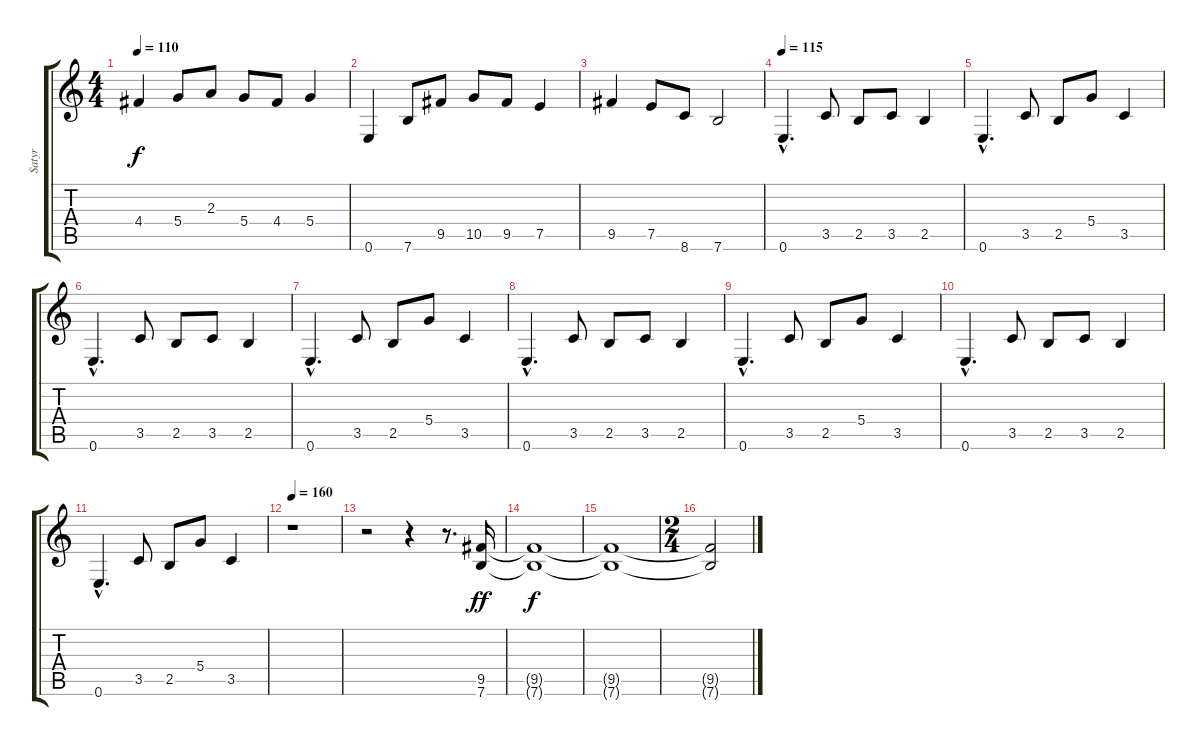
\track ("Satyr" "Satyr") {instrument distortionguitar}
\staff {score tabs}
\tuning (E4 B3 G3 D3 A2 E2) {hide}
\ts (4 4)
\tempo 110
\clef g2
\ks c
4.4.4{dy f} 5.4.8 2.3.8 5.4.8 4.4.8 5.4.4 |
0.6.4 7.6.8 9.5.8 10.5.8 9.5.8 7.5.4 |
9.5.4 7.5.8 8.6.8 7.6.2 |
\tempo 115
0.6{hac}.4{d} 3.5.8 2.5.8 3.5.8 2.5.4 |
0.6{hac}.4{d} 3.5.8 2.5.8 5.4.8 3.5.4 |
0.6{hac}.4{d} 3.5.8 2.5.8 3.5.8 2.5.4 |
0.6{hac}.4{d} 3.5.8 2.5.8 5.4.8 3.5.4 |
0.6{hac}.4{d} 3.5.8 2.5.8 3.5.8 2.5.4 |
0.6{hac}.4{d} 3.5.8 2.5.8 5.4.8 3.5.4 |
0.6{hac}.4{d} 3.5.8 2.5.8 3.5.8 2.5.4 |
0.6{hac}.4{d} 3.5.8 2.5.8 5.4.8 3.5.4 |
\tempo 160
r.1 |
r.2 r.4 r.8{d} (9.5 7.6).16{dy ff volume 5} |
(9.5{t} 7.6{t}).1{dy f} |
(9.5{t} 7.6{t}).1 |
\ts (2 4)
(9.5{t} 7.6{t}).2
